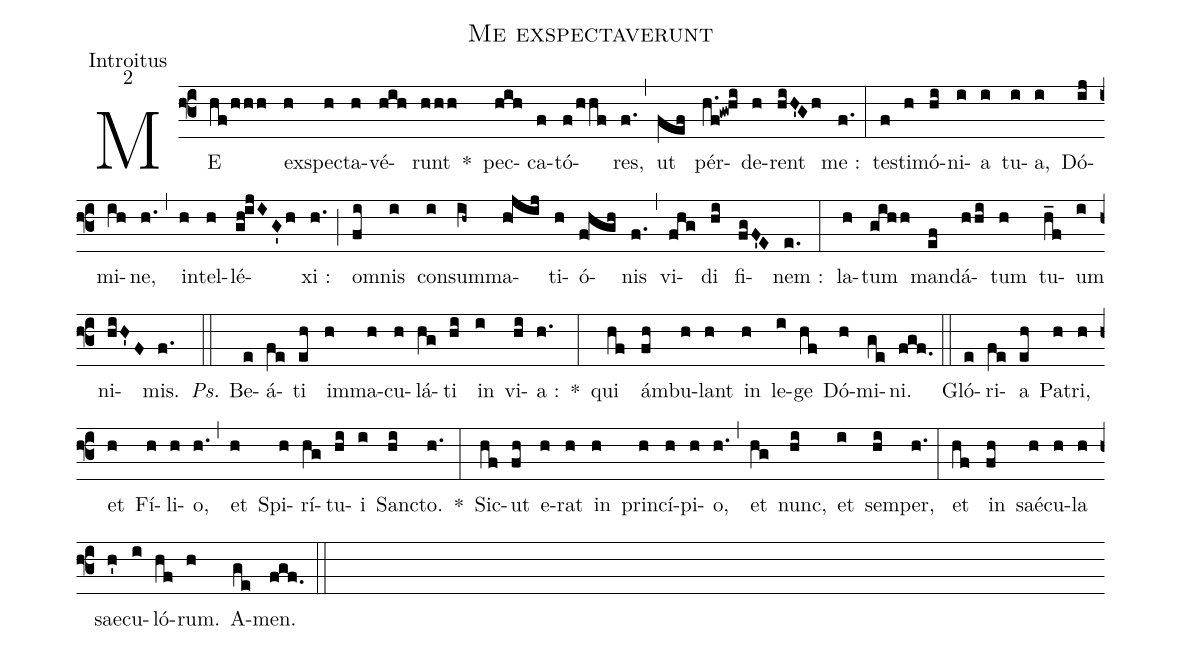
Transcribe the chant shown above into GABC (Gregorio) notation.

name:Me exspectaverunt;
office-part:Introitus;
mode:2;
%%
(f3) ME(hf/hhh) ex(h)spe(h)cta(h)vé(hih)runt(hhh) *() pec(hih)ca(f)tó(f/hhf)res,(f.) (,) ut(fef) pér(h.f!gw!hi)de(h)rent(hiH'Gh) me :(f.) (:) te(f)sti(h)mó(hi)ni(i)a(i) tu(i)a,(i) Dó(ij)mi(ih)ne,(h.) (,) in(h)tel(h)lé(gh!ijIG'h)xi :(h.) (;) o(fi)mnis(i) con(i)sum(ih~)ma(h!jij)ti(h)ó(f!hgh)nis(f.) (,) vi(fhg)di(hi) fi(fgF'E)nem :(e.) (:) la(h)tum(gihh) man(ef)dá(hhi)tum(h) tu(h_f)um(i) ni(hiH'F)mis.(f.) (::) <i>Ps.</i> Be(e)á(fe)ti(eh) im(h)ma(h)cu(h)lá(hg)ti(hi) in(i) vi(hi)a :(h.) *(:) qui(hf) ám(fh)bu(h)lant(h) in(h) le(i)ge(hf) Dó(h)mi(ge)ni.(fgf.) (::) Gló(e)ri(fe)a(eh) Pa(h)tri,(h) et(h) Fí(h)li(h)o,(h.) (,) et(h) Spi(h)rí(hg)tu(hi)i(i) San(hi)cto.(h.) *(:) Sic(hf)ut(fh) e(h)rat(h) in(h) prin(h)cí(h)pi(h)o,(h.) (,) et(hg) nunc,(hi) et(i) sem(hi)per,(h.) (:) et(hf) in(fh) saé(h)cu(h)la(h) sae(h')cu(i)ló(hf)rum.(h) A(ge)men.(fgf.) (::)
